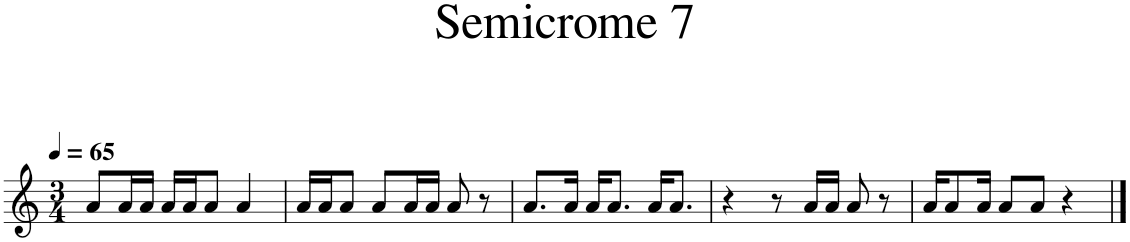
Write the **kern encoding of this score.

**kern
*part1
*staff1
*I"Piano
*I'Pno.
*clefG2
*k[]
*M3/4
*MM65
=1
8a/L
16a/L
16a/JJ
16a/LL
16a/J
8a/J
4a/
=2
16a/LL
16a/J
8a/J
8a/L
16a/L
16a/JJ
8a/
8r
=3
8.a/L
16a/Jk
16a/KL
8.a/J
16a/KL
8.a/J
=4
4r
8r
16a/LL
16a/JJ
8a/
8r
=5
16a/KL
8a/
16a/Jk
8a/L
8a/J
4r
==
*-
